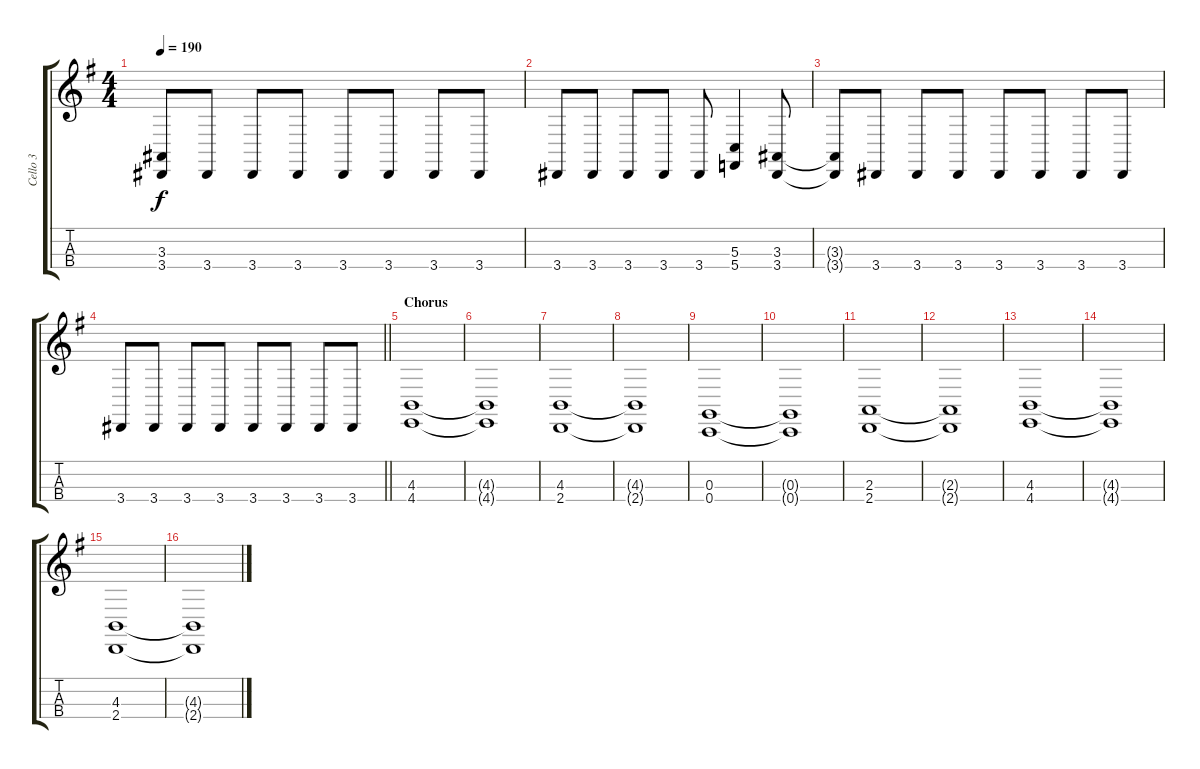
\track ("Cello 3" "Cello 3") {instrument cello}
\staff {score tabs}
\tuning (A3 D3 G2 C2) {hide}
\ts (4 4)
\tempo 190
\clef g2
\ks g
(3.3{t} 3.4{t}).8{dy f} 3.4.8 3.4.8 3.4.8 3.4.8 3.4.8 3.4.8 3.4.8 |
3.4.8 3.4.8 3.4.8 3.4.8 3.4.8 (5.3 5.4).4 (3.3 3.4).8 |
(3.3{t} 3.4{t}).8 3.4.8 3.4.8 3.4.8 3.4.8 3.4.8 3.4.8 3.4.8 |
\barLineRight lightlight
3.4.8 3.4.8 3.4.8 3.4.8 3.4.8 3.4.8 3.4.8 3.4.8 |
\section ("" "Chorus")
(4.3 4.4).1 |
(4.3{t} 4.4{t}).1 |
(4.3 2.4).1 |
(4.3{t} 2.4{t}).1 |
(0.3 0.4).1 |
(0.3{t} 0.4{t}).1 |
(2.3 2.4).1 |
(2.3{t} 2.4{t}).1 |
(4.3 4.4).1 |
(4.3{t} 4.4{t}).1 |
(4.3 2.4).1 |
(4.3{t} 2.4{t}).1
